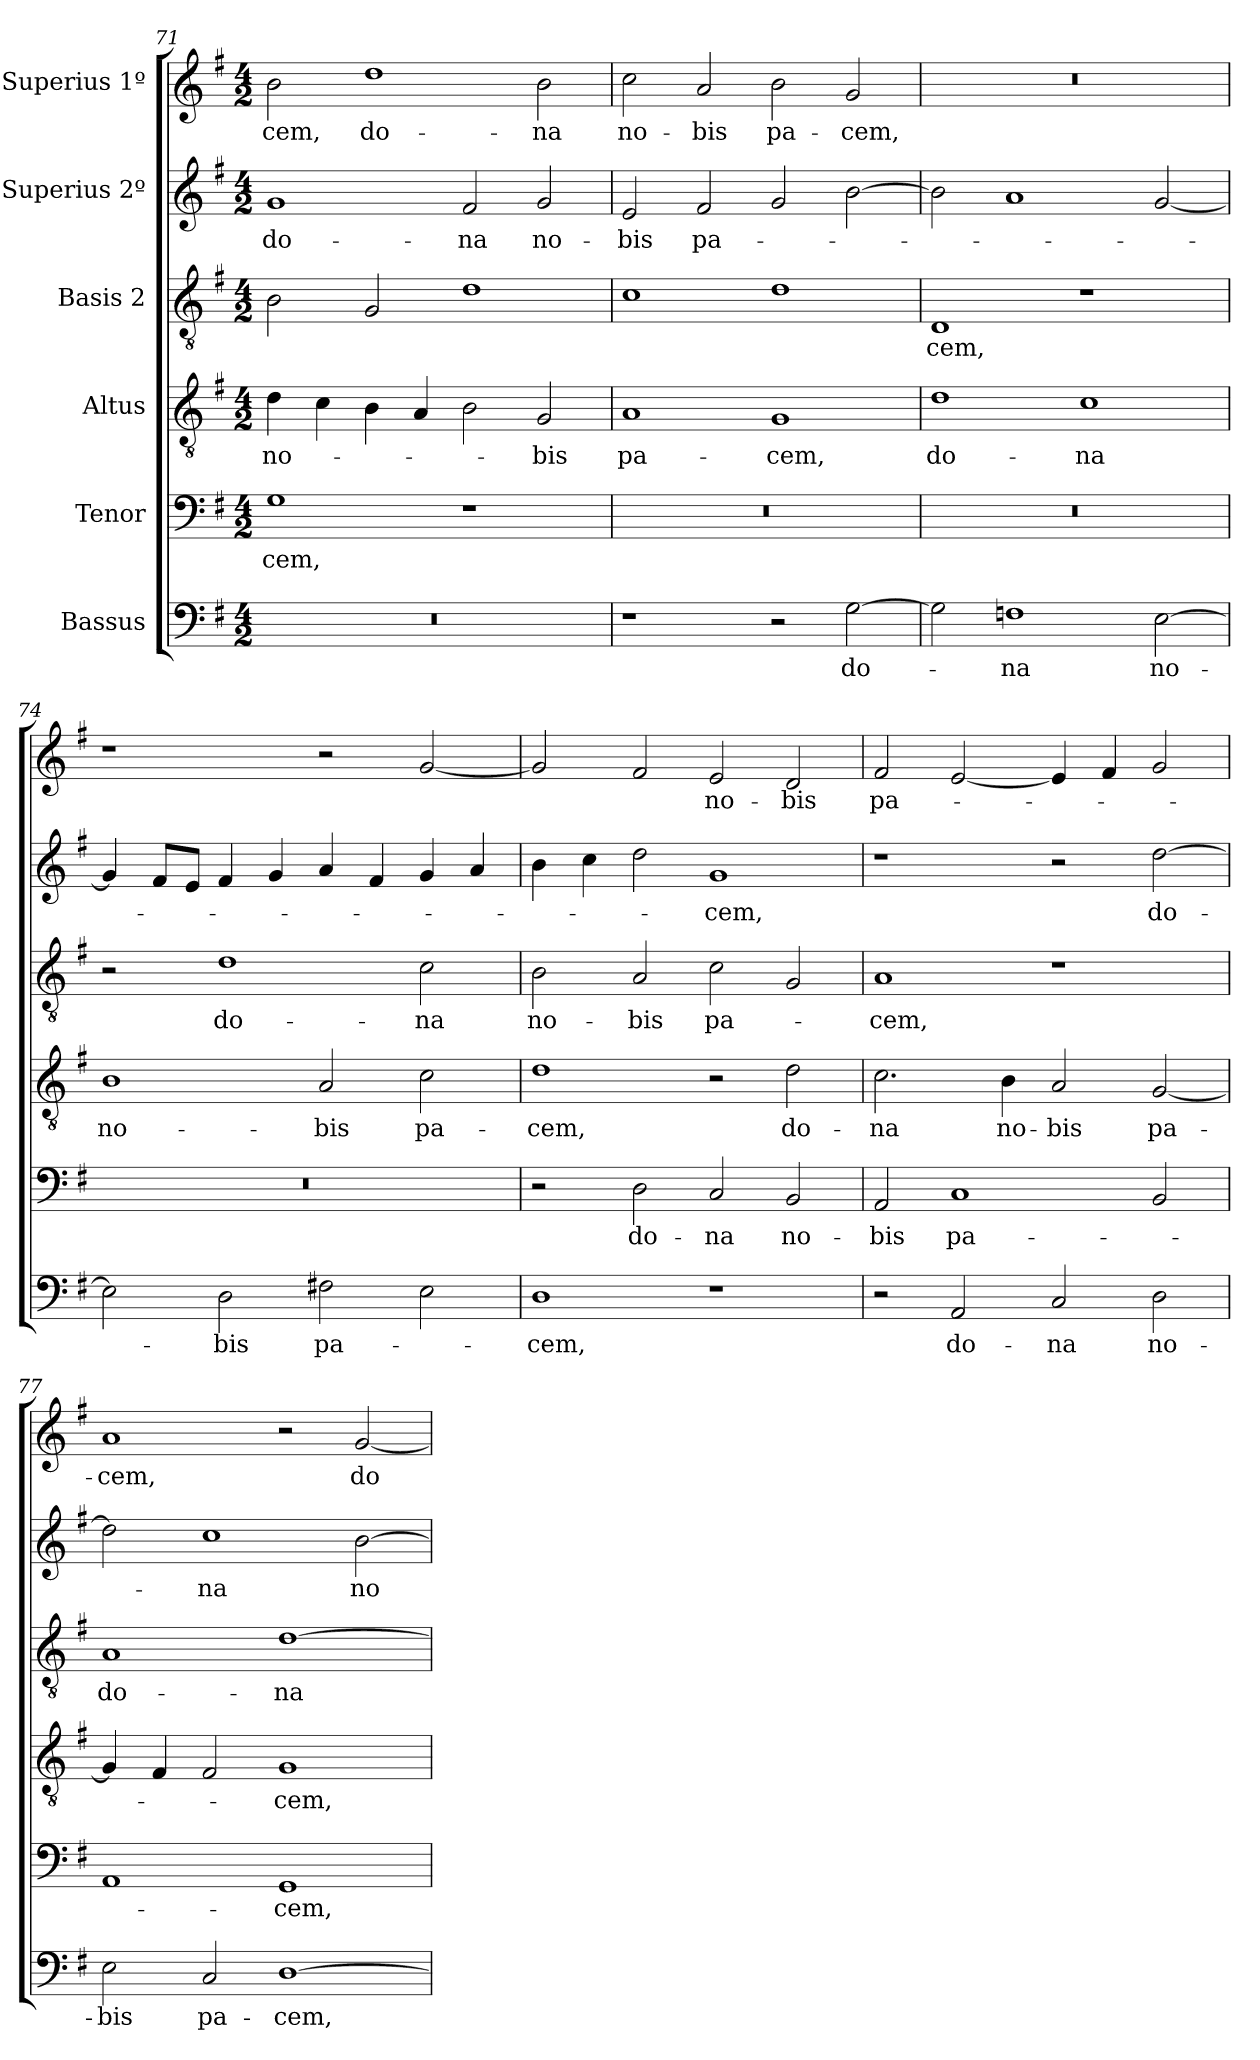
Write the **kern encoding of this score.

**kern	**text	**kern	**text	**kern	**text	**kern	**text	**kern	**text	**kern	**text
*part6	*part6	*part5	*part5	*part4	*part4	*part3	*part3	*part2	*part2	*part1	*part1
*staff6	*staff6	*staff5	*staff5	*staff4	*staff4	*staff3	*staff3	*staff2	*staff2	*staff1	*staff1
*I"Bassus	*	*I"Tenor	*	*I"Altus	*	*I"Basis 2	*	*I"Superius 2º	*	*I"Superius 1º	*
*clefF4	*	*clefF4	*	*clefGv2	*	*clefGv2	*	*clefG2	*	*clefG2	*
*k[f#]	*	*k[f#]	*	*k[f#]	*	*k[f#]	*	*k[f#]	*	*k[f#]	*
*M4/2	*	*M4/2	*	*M4/2	*	*M4/2	*	*M4/2	*	*M4/2	*
=71	=71	=71	=71	=71	=71	=71	=71	=71	=71	=71	=71
0r	.	1G\	-cem,	4d\	no-	2B\	.	1g/	do-	2b\	-cem,
.	.	.	.	4c\	.	.	.	.	.	.	.
.	.	.	.	4B\	.	2G/	.	.	.	1dd\	do-
.	.	.	.	4A/	.	.	.	.	.	.	.
.	.	1r	.	2B\	.	1d\	.	2f#/	-na	.	.
.	.	.	.	2G/	-bis	.	.	2g/	no-	2b\	-na
=72	=72	=72	=72	=72	=72	=72	=72	=72	=72	=72	=72
1r	.	0r	.	1A/	pa-	1c\	.	2e/	-bis	2cc\	no-
.	.	.	.	.	.	.	.	2f#/	pa-	2a/	-bis
2r	.	.	.	1G/	-cem,	1d\	.	2g/	.	2b\	pa-
[2G\	do-	.	.	.	.	.	.	[2b\	.	2g/	-cem,
=73	=73	=73	=73	=73	=73	=73	=73	=73	=73	=73	=73
2G\]	.	0r	.	1d\	do-	1D/	-cem,	2b\]	.	0r	.
1Fn\	-na	.	.	.	.	.	.	1a/	.	.	.
.	.	.	.	1c\	-na	1r	.	.	.	.	.
[2E\	no-	.	.	.	.	.	.	[2g/	.	.	.
=74	=74	=74	=74	=74	=74	=74	=74	=74	=74	=74	=74
2E\]	.	0r	.	1B\	no-	2r	.	4g/]	.	1r	.
.	.	.	.	.	.	.	.	8f#/L	.	.	.
.	.	.	.	.	.	.	.	8e/J	.	.	.
2D\	-bis	.	.	.	.	1d\	do-	4f#/	.	.	.
.	.	.	.	.	.	.	.	4g/	.	.	.
2F#X\	pa-	.	.	2A/	-bis	.	.	4a/	.	2r	.
.	.	.	.	.	.	.	.	4f#/	.	.	.
2E\	.	.	.	2c\	pa-	2c\	-na	4g/	.	[2g/	.
.	.	.	.	.	.	.	.	4a/	.	.	.
=75	=75	=75	=75	=75	=75	=75	=75	=75	=75	=75	=75
1D\	-cem,	2r	.	1d\	-cem,	2B\	no-	4b\	.	2g/]	.
.	.	.	.	.	.	.	.	4cc\	.	.	.
.	.	2D\	do-	.	.	2A/	-bis	2dd\	.	2f#/	.
1r	.	2C/	-na	2r	.	2c\	pa-	1g/	-cem,	2e/	no-
.	.	2BB/	no-	2d\	do-	2G/	.	.	.	2d/	-bis
=76	=76	=76	=76	=76	=76	=76	=76	=76	=76	=76	=76
2r	.	2AA/	-bis	2.c\	-na	1A/	-cem,	1r	.	2f#/	pa-
2AA/	do-	1C/	pa-	.	.	.	.	.	.	[2e/	.
.	.	.	.	4B\	no-	.	.	.	.	.	.
2C/	-na	.	.	2A/	-bis	1r	.	2r	.	4e/]	.
.	.	.	.	.	.	.	.	.	.	4f#/	.
2D\	no-	2BB/	.	[2G/	pa-	.	.	[2dd\	do-	2g/	.
=77	=77	=77	=77	=77	=77	=77	=77	=77	=77	=77	=77
2E\	-bis	1AA/	.	4G/]	.	1A/	do-	2dd\]	.	1a/	-cem,
.	.	.	.	4F#/	.	.	.	.	.	.	.
2C/	pa-	.	.	2F#/	.	.	.	1cc\	-na	.	.
[1D\	-cem,	1GG/	-cem,	1G/	-cem,	[1d\	-na	.	.	2r	.
.	.	.	.	.	.	.	.	[2b\	no-	[2g/	do-
=	=	=	=	=	=	=	=	=	=	=	=
*-	*-	*-	*-	*-	*-	*-	*-	*-	*-	*-	*-
